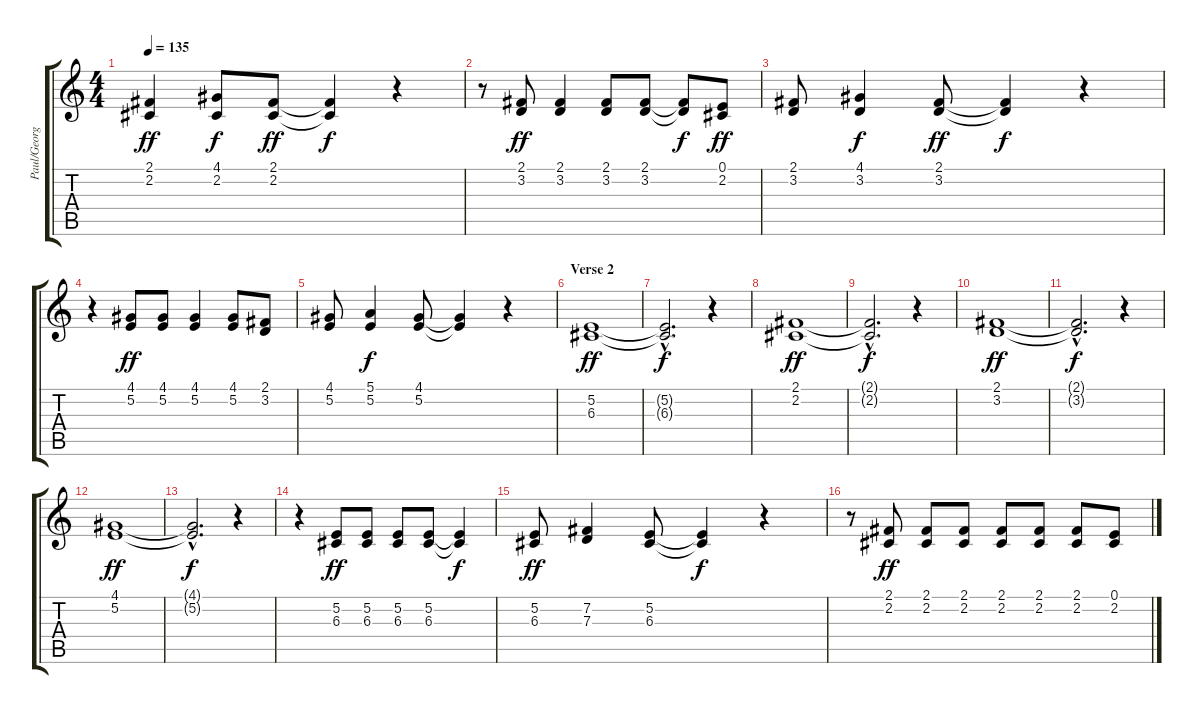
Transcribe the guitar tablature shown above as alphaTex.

\track ("Paul/George" "Paul/Georg") {instrument tenorsax}
\staff {score tabs}
\tuning (E4 B3 G3 D3 A2 E2) {hide}
\ts (4 4)
\tempo 135
\clef g2
\ks c
(2.1 2.2).4{dy ff} (4.1 2.2).8{dy f} (2.1 2.2).8{dy ff} (2.1{t} 2.2{t}).4{dy f} r.4 |
r.8 (2.1 3.2).8{dy ff} (2.1 3.2).4 (2.1 3.2).8 (2.1 3.2).8 (2.1{t} 3.2{t}).8{dy f} (0.1 2.2).8{dy ff} |
(2.1 3.2).8 (4.1 3.2).4{dy f} (2.1 3.2).8{dy ff} (2.1{t} 3.2{t}).4{dy f} r.4 |
r.4 (4.1 5.2).8{dy ff} (4.1 5.2).8 (4.1 5.2).4 (4.1 5.2).8 (2.1 3.2).8 |
(4.1 5.2).8 (5.1 5.2).4{dy f} (4.1 5.2).8 (4.1{t} 5.2{t}).4 r.4 |
\section ("" "Verse 2")
(5.2 6.3).1{dy ff} |
(5.2{hac t} 6.3{hac t}).2{d dy f} r.4 |
(2.1 2.2).1{dy ff} |
(2.1{hac t} 2.2{hac t}).2{d dy f} r.4 |
(2.1 3.2).1{dy ff} |
(2.1{hac t} 3.2{hac t}).2{d dy f} r.4 |
(4.1 5.2).1{dy ff} |
(4.1{hac t} 5.2{hac t}).2{d dy f} r.4 |
r.4 (5.2 6.3).8{dy ff} (5.2 6.3).8 (5.2 6.3).8 (5.2 6.3).8 (5.2{t} 6.3{t}).4{dy f} |
(5.2 6.3).8{dy ff} (7.2 7.3).4 (5.2 6.3).8 (5.2{t} 6.3{t}).4{dy f} r.4 |
r.8 (2.1 2.2).8{dy ff} (2.1 2.2).8 (2.1 2.2).8 (2.1 2.2).8 (2.1 2.2).8 (2.1 2.2).8 (0.1 2.2).8
